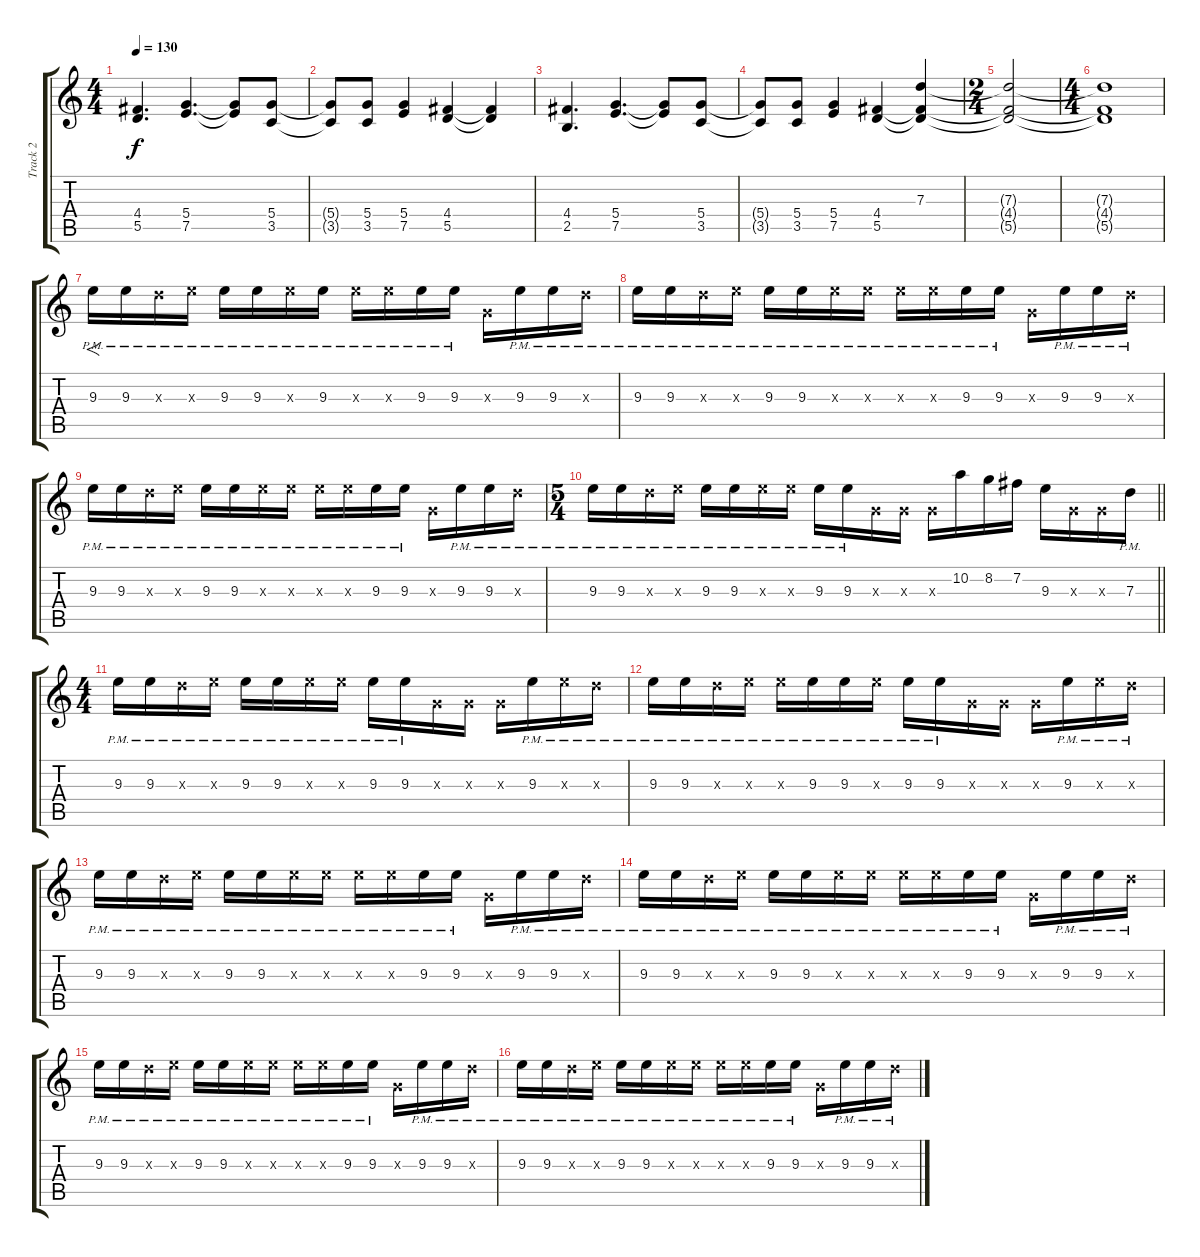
\track ("Track 2" "Track 2") {instrument distortionguitar}
\staff {score tabs}
\tuning (E4 B3 G3 D3 A2 E2) {hide}
\ts (4 4)
\tempo 130
\clef g2
\ks c
(4.4 5.5).4{d dy f} (5.4 7.5).4{d} (5.4{t} 7.5{t}).8 (5.4 3.5).8 |
(5.4{t} 3.5{t}).8 (5.4 3.5).8 (5.4 7.5).4 (4.4 5.5).4 (4.4{t} 5.5{t}).4 |
(4.4 2.5).4{d} (5.4 7.5).4{d} (5.4{t} 7.5{t}).8 (5.4 3.5).8 |
(5.4{t} 3.5{t}).8 (5.4 3.5).8 (5.4 7.5).4 (4.4 5.5).4 (7.3 4.4{t} 5.5{t}).4 |
\ts (2 4)
(7.3{t} 4.4{t} 5.5{t}).2 |
\ts (4 4)
(7.3{t} 4.4{t} 5.5{t}).1 |
9.3{pm}.16{f volume 16 instrument acousticguitarsteel} 9.3{pm}.16 7.3{pm x}.16 9.3{pm x}.16 9.3{pm}.16 9.3{pm}.16 9.3{pm x}.16 9.3{pm}.16 9.3{pm x}.16 9.3{pm x}.16 9.3{pm}.16 9.3{pm}.16 0.3{x}.16 9.3{pm}.16 9.3{pm}.16 7.3{pm x}.16 |
9.3{pm}.16 9.3{pm}.16 7.3{pm x}.16 9.3{pm x}.16 9.3{pm}.16 9.3{pm}.16 9.3{pm x}.16 9.3{pm x}.16 9.3{pm x}.16 9.3{pm x}.16 9.3{pm}.16 9.3{pm}.16 0.3{x}.16 9.3{pm}.16 9.3{pm}.16 7.3{pm x}.16 |
9.3{pm}.16 9.3{pm}.16 7.3{pm x}.16 9.3{pm x}.16 9.3{pm}.16 9.3{pm}.16 9.3{pm x}.16 9.3{pm x}.16 9.3{pm x}.16 9.3{pm x}.16 9.3{pm}.16 9.3{pm}.16 0.3{x}.16 9.3{pm}.16 9.3{pm}.16 7.3{pm x}.16 |
\ts (5 4)
\barLineRight lightlight
9.3{pm}.16 9.3{pm}.16 7.3{pm x}.16 9.3{pm x}.16 9.3{pm}.16 9.3{pm}.16 9.3{pm x}.16 9.3{pm x}.16 9.3{pm}.16 9.3{pm}.16 0.3{x}.16 0.3{x}.16 0.3{x}.16 10.2.16 8.2.16 7.2.16 9.3.16 0.3{x}.16 0.3{x}.16 7.3{pm}.16 |
\ts (4 4)
9.3{pm}.16 9.3{pm}.16 7.3{pm x}.16 9.3{pm x}.16 9.3{pm}.16 9.3{pm}.16 9.3{pm x}.16 9.3{pm x}.16 9.3{pm}.16 9.3{pm}.16 0.3{x}.16 0.3{x}.16 0.3{x}.16 9.3{pm}.16 9.3{pm x}.16 7.3{pm x}.16 |
9.3{pm}.16 9.3{pm}.16 7.3{pm x}.16 9.3{pm x}.16 9.3{pm x}.16 9.3{pm}.16 9.3{pm}.16 9.3{pm x}.16 9.3{pm}.16 9.3{pm}.16 0.3{x}.16 0.3{x}.16 0.3{x}.16 9.3{pm}.16 9.3{pm x}.16 7.3{pm x}.16 |
9.3{pm}.16 9.3{pm}.16 7.3{pm x}.16 9.3{pm x}.16 9.3{pm}.16 9.3{pm}.16 9.3{pm x}.16 9.3{pm x}.16 9.3{pm x}.16 9.3{pm x}.16 9.3{pm}.16 9.3{pm}.16 0.3{x}.16 9.3{pm}.16 9.3{pm}.16 7.3{pm x}.16 |
9.3{pm}.16 9.3{pm}.16 7.3{pm x}.16 9.3{pm x}.16 9.3{pm}.16 9.3{pm}.16 9.3{pm x}.16 9.3{pm x}.16 9.3{pm x}.16 9.3{pm x}.16 9.3{pm}.16 9.3{pm}.16 0.3{x}.16 9.3{pm}.16 9.3{pm}.16 7.3{pm x}.16 |
9.3{pm}.16 9.3{pm}.16 7.3{pm x}.16 9.3{pm x}.16 9.3{pm}.16 9.3{pm}.16 9.3{pm x}.16 9.3{pm x}.16 9.3{pm x}.16 9.3{pm x}.16 9.3{pm}.16 9.3{pm}.16 0.3{x}.16 9.3{pm}.16 9.3{pm}.16 7.3{pm x}.16 |
9.3{pm}.16 9.3{pm}.16 7.3{pm x}.16 9.3{pm x}.16 9.3{pm}.16 9.3{pm}.16 9.3{pm x}.16 9.3{pm x}.16 9.3{pm x}.16 9.3{pm x}.16 9.3{pm}.16 9.3{pm}.16 0.3{x}.16 9.3{pm}.16 9.3{pm}.16 7.3{pm x}.16
